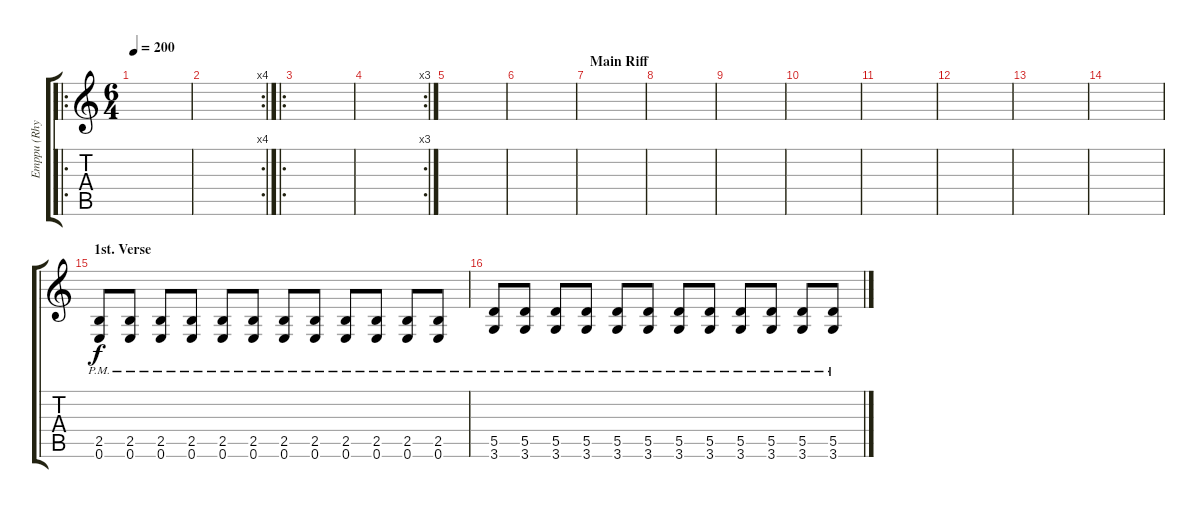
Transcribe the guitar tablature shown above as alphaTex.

\track ("Emppu (Rhytm)" "Emppu (Rhy") {instrument distortionguitar}
\staff {score tabs}
\tuning (E4 B3 G3 D3 A2 E2) {hide}
\ro
\ts (6 4)
\tempo 200
\clef g2
\ks c
|
\rc 4
|
\ro
|
\rc 3
|
|
|
\section ("" "Main Riff")
|
|
|
|
|
|
|
|
\section ("" "1st. Verse")
(2.5{pm} 0.6).8 (2.5{pm} 0.6).8 (2.5{pm} 0.6).8 (2.5{pm} 0.6).8 (2.5{pm} 0.6).8 (2.5{pm} 0.6).8 (2.5{pm} 0.6).8 (2.5{pm} 0.6).8 (2.5{pm} 0.6).8 (2.5{pm} 0.6).8 (2.5{pm} 0.6).8 (2.5{pm} 0.6).8 |
(5.5{pm} 3.6).8 (5.5{pm} 3.6).8 (5.5{pm} 3.6).8 (5.5{pm} 3.6).8 (5.5{pm} 3.6).8 (5.5{pm} 3.6).8 (5.5{pm} 3.6).8 (5.5{pm} 3.6).8 (5.5{pm} 3.6).8 (5.5{pm} 3.6).8 (5.5{pm} 3.6).8 (5.5{pm} 3.6).8
